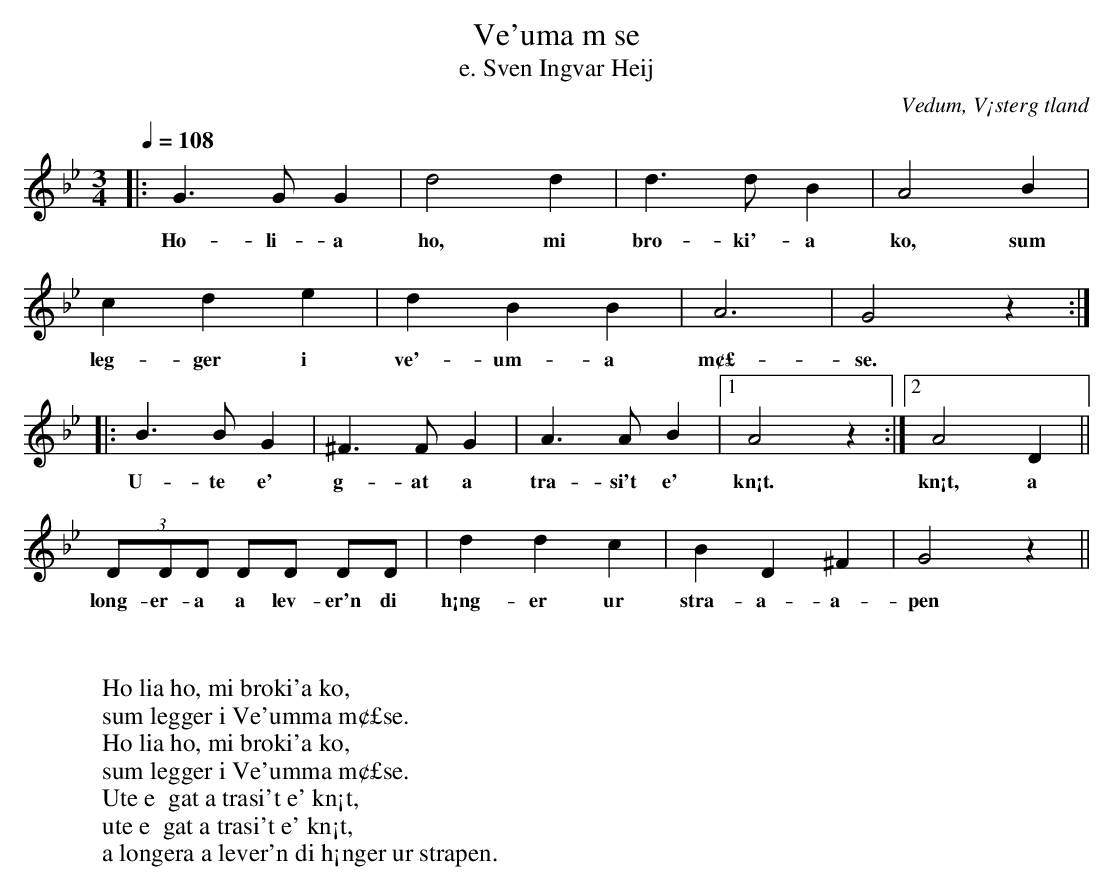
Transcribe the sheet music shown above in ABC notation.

X:1
T:Ve'uma m se
T:e. Sven Ingvar Heij
O:Vedum, V¡sterg tland
W:
W:
W:Ho lia ho, mi broki'a ko,
W:sum legger i Ve'umma m¢£se.
W:Ho lia ho, mi broki'a ko,
W:sum legger i Ve'umma m¢£se.
W:Ute e  gat a trasi't e' kn¡t,
W:ute e  gat a trasi't e' kn¡t,
W:a longera a lever'n di h¡nger ur strapen.
M:3/4
L:1/8
Q:1/4=108
K:Gm
|:G3GG2 | d4 d2 | d3d B2 | A4 B2|
w:Ho-li-a ho, mi bro-ki'-a ko, sum
c2d2e2 |d2 B2 B2 | A6 | G4z2 :|
w:leg-ger i ve'-um-a m¢£-se.
|:B3BG2 | ^F3FG2 | A3AB2 |1 A4z2 :|2 A4 D2 ||
w:U-te e'  g-at a tra-si't e' kn¡t. kn¡t, a
(3DDD DD DD| d2d2c2 | B2D2^F2 | G4z2 ||
w:long-er-a a lev-er'n di h¡ng-er ur stra-a-a-pen
